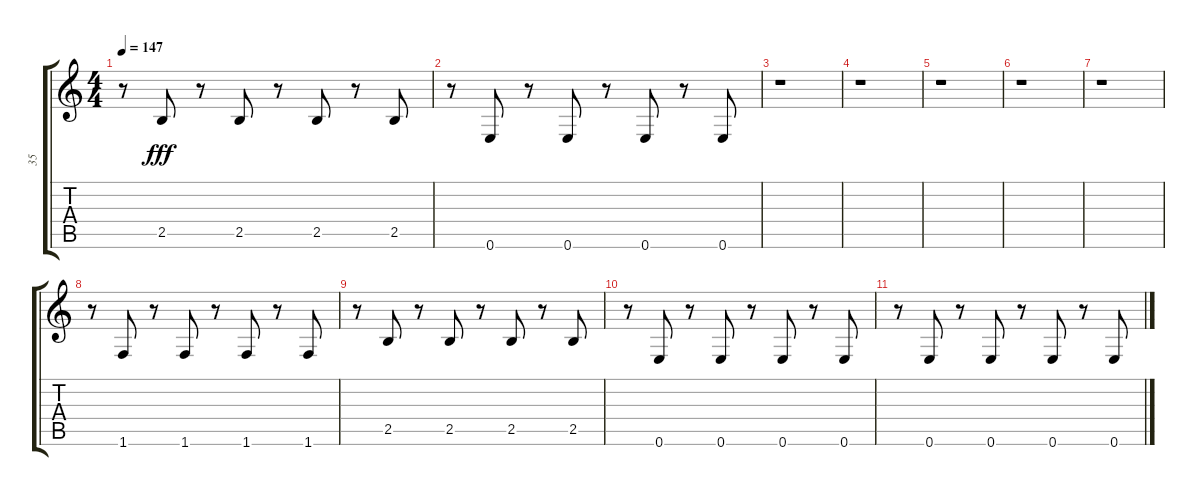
\track ("35" "35") {instrument fretlessbass}
\staff {score tabs}
\tuning (E4 B3 G3 D3 A2 E2) {hide}
\ts (4 4)
\tempo 147
\clef g2
\ks c
r.8{dy fff} 2.5.8 r.8 2.5.8 r.8 2.5.8 r.8 2.5.8 |
r.8 0.6.8 r.8 0.6.8 r.8 0.6.8 r.8 0.6.8 |
r.1 |
r.1 |
r.1 |
r.1 |
r.1 |
r.8 1.6.8 r.8 1.6.8 r.8 1.6.8 r.8 1.6.8 |
r.8 2.5.8 r.8 2.5.8 r.8 2.5.8 r.8 2.5.8 |
r.8 0.6.8 r.8 0.6.8 r.8 0.6.8 r.8 0.6.8 |
r.8 0.6.8 r.8 0.6.8 r.8 0.6.8 r.8 0.6.8
